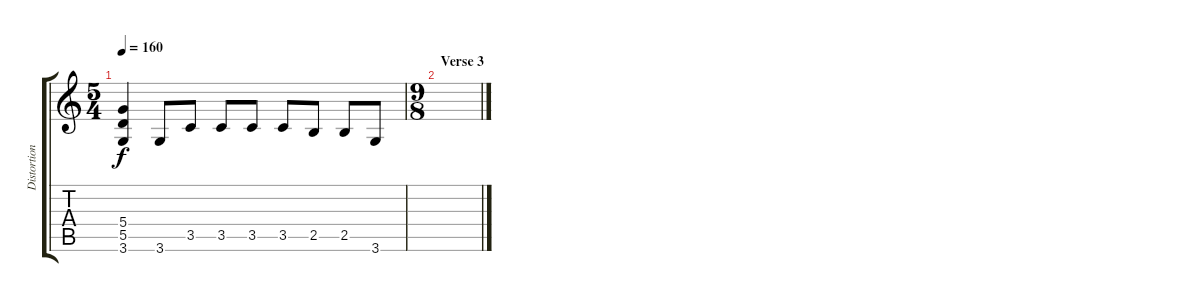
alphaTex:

\track ("Distortion Guitar" "Distortion") {instrument distortionguitar}
\staff {score tabs}
\tuning (E4 B3 G3 D3 A2 E2) {hide}
\ts (5 4)
\tempo 160
\clef g2
\ks c
(5.4 5.5 3.6).4{dy f} 3.6.8 3.5.8 3.5.8 3.5.8 3.5.8 2.5.8 2.5.8 3.6.8 |
\ts (9 8)
\section ("" "Verse 3")
